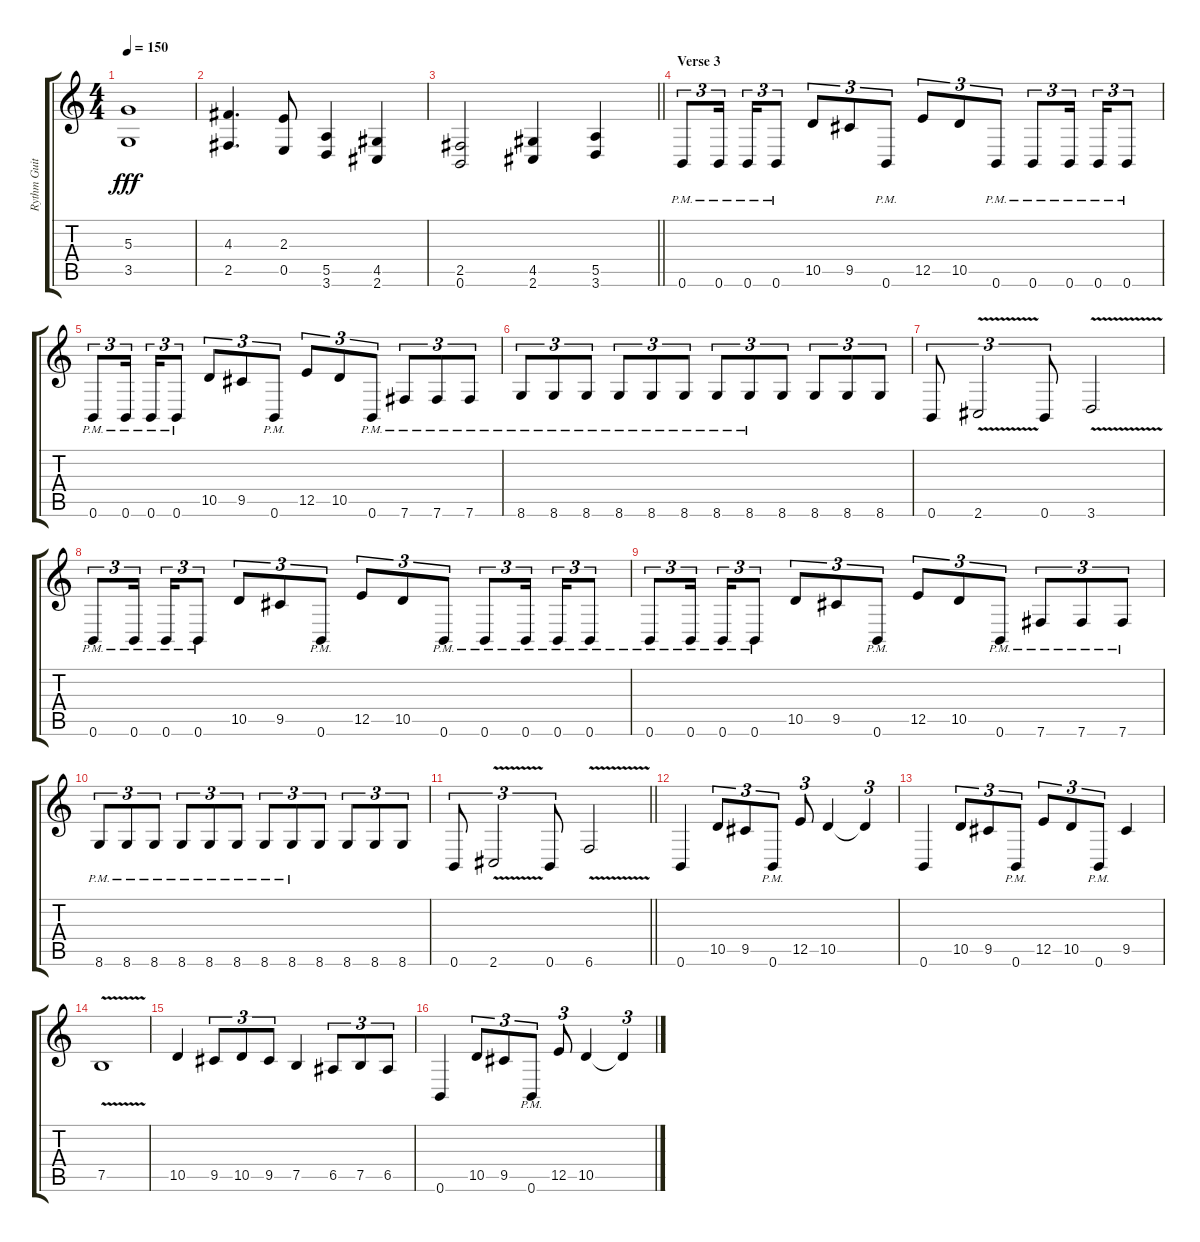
\track ("Rythm Guitar 1" "Rythm Guit") {instrument distortionguitar}
\staff {score tabs}
\tuning (B3 Gb3 D3 A2 E2 B1) {hide}
\ts (4 4)
\tempo 150
\clef g2
\ks c
(5.3 3.5).1{dy fff} |
(4.3 2.5).4{d} (2.3 0.5).8 (5.5 3.6).4 (4.5 2.6).4 |
\barLineRight lightlight
(2.5 0.6).2 (4.5 2.6).4 (5.5 3.6).4 |
\section ("" "Verse 3")
0.6{pm}.8{tu (3 2)} 0.6{pm}.16{tu (3 2) beam splitsecondary} 0.6{pm}.16{tu (3 2)} 0.6{pm}.8{tu (3 2)} 10.5.8{tu (3 2)} 9.5.8{tu (3 2)} 0.6{pm}.8{tu (3 2)} 12.5.8{tu (3 2)} 10.5.8{tu (3 2)} 0.6{pm}.8{tu (3 2)} 0.6{pm}.8{tu (3 2)} 0.6{pm}.16{tu (3 2) beam splitsecondary} 0.6{pm}.16{tu (3 2)} 0.6{pm}.8{tu (3 2)} |
0.6{pm}.8{tu (3 2)} 0.6{pm}.16{tu (3 2) beam splitsecondary} 0.6{pm}.16{tu (3 2)} 0.6{pm}.8{tu (3 2)} 10.5.8{tu (3 2)} 9.5.8{tu (3 2)} 0.6{pm}.8{tu (3 2)} 12.5.8{tu (3 2)} 10.5.8{tu (3 2)} 0.6{pm}.8{tu (3 2)} 7.6{pm}.8{tu (3 2)} 7.6{pm}.8{tu (3 2)} 7.6{pm}.8{tu (3 2)} |
8.6{pm}.8{tu (3 2)} 8.6{pm}.8{tu (3 2)} 8.6{pm}.8{tu (3 2)} 8.6{pm}.8{tu (3 2)} 8.6{pm}.8{tu (3 2)} 8.6{pm}.8{tu (3 2)} 8.6{pm}.8{tu (3 2)} 8.6{pm}.8{tu (3 2)} 8.6.8{tu (3 2)} 8.6.8{tu (3 2)} 8.6.8{tu (3 2)} 8.6.8{tu (3 2)} |
0.6.8{tu (3 2)} 2.6{v}.2{tu (3 2)} 0.6.8{tu (3 2)} 3.6{v}.2 |
0.6{pm}.8{tu (3 2)} 0.6{pm}.16{tu (3 2) beam splitsecondary} 0.6{pm}.16{tu (3 2)} 0.6{pm}.8{tu (3 2)} 10.5.8{tu (3 2)} 9.5.8{tu (3 2)} 0.6{pm}.8{tu (3 2)} 12.5.8{tu (3 2)} 10.5.8{tu (3 2)} 0.6{pm}.8{tu (3 2)} 0.6{pm}.8{tu (3 2)} 0.6{pm}.16{tu (3 2) beam splitsecondary} 0.6{pm}.16{tu (3 2)} 0.6{pm}.8{tu (3 2)} |
0.6{pm}.8{tu (3 2)} 0.6{pm}.16{tu (3 2) beam splitsecondary} 0.6{pm}.16{tu (3 2)} 0.6{pm}.8{tu (3 2)} 10.5.8{tu (3 2)} 9.5.8{tu (3 2)} 0.6{pm}.8{tu (3 2)} 12.5.8{tu (3 2)} 10.5.8{tu (3 2)} 0.6{pm}.8{tu (3 2)} 7.6{pm}.8{tu (3 2)} 7.6{pm}.8{tu (3 2)} 7.6{pm}.8{tu (3 2)} |
8.6{pm}.8{tu (3 2)} 8.6{pm}.8{tu (3 2)} 8.6{pm}.8{tu (3 2)} 8.6{pm}.8{tu (3 2)} 8.6{pm}.8{tu (3 2)} 8.6{pm}.8{tu (3 2)} 8.6{pm}.8{tu (3 2)} 8.6{pm}.8{tu (3 2)} 8.6.8{tu (3 2)} 8.6.8{tu (3 2)} 8.6.8{tu (3 2)} 8.6.8{tu (3 2)} |
\barLineRight lightlight
0.6.8{tu (3 2)} 2.6{v}.2{tu (3 2)} 0.6.8{tu (3 2)} 6.6{v}.2 |
\section ("" "")
0.6.4 10.5.8{tu (3 2)} 9.5.8{tu (3 2)} 0.6{pm}.8{tu (3 2)} 12.5.8{tu (3 2)} 10.5.4 10.5{t}.4{tu (3 2)} |
0.6.4 10.5.8{tu (3 2)} 9.5.8{tu (3 2)} 0.6{pm}.8{tu (3 2)} 12.5.8{tu (3 2)} 10.5.8{tu (3 2)} 0.6{pm}.8{tu (3 2)} 9.5.4 |
7.5{v}.1 |
10.5.4 9.5.8{tu (3 2)} 10.5.8{tu (3 2)} 9.5.8{tu (3 2)} 7.5.4 6.5.8{tu (3 2)} 7.5.8{tu (3 2)} 6.5.8{tu (3 2)} |
0.6.4 10.5.8{tu (3 2)} 9.5.8{tu (3 2)} 0.6{pm}.8{tu (3 2)} 12.5.8{tu (3 2)} 10.5.4 10.5{t}.4{tu (3 2)}
